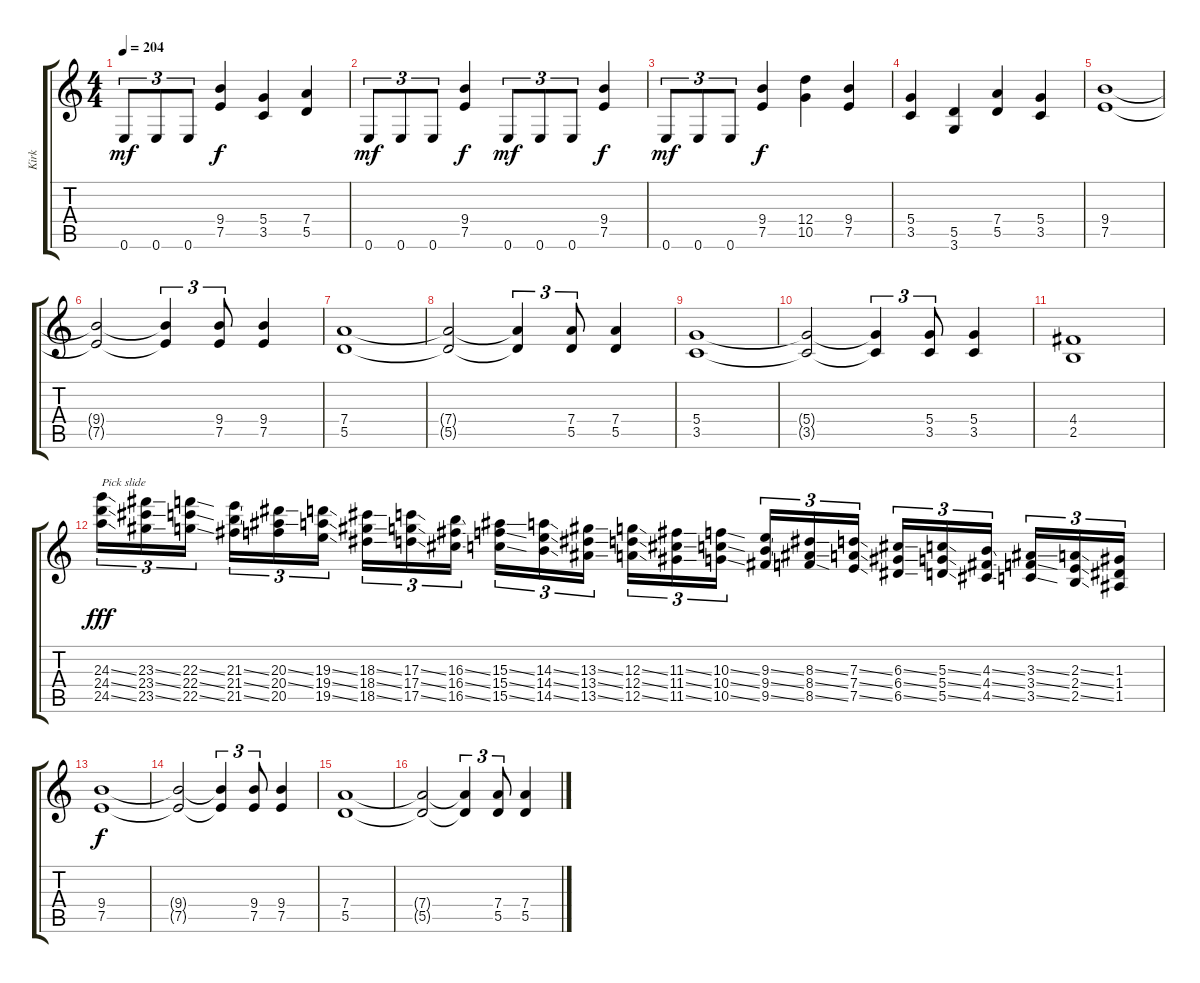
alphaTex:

\track ("Kirk" "Kirk") {instrument distortionguitar}
\staff {score tabs}
\tuning (E4 B3 G3 D3 A2 E2) {hide}
\ts (4 4)
\tempo 204
\clef g2
\ks c
0.6.8{tu (3 2) dy mf} 0.6.8{tu (3 2)} 0.6.8{tu (3 2)} (9.4 7.5).4{dy f} (5.4 3.5).4 (7.4 5.5).4 |
0.6.8{tu (3 2) dy mf} 0.6.8{tu (3 2)} 0.6.8{tu (3 2)} (9.4 7.5).4{dy f} 0.6.8{tu (3 2) dy mf} 0.6.8{tu (3 2)} 0.6.8{tu (3 2)} (9.4 7.5).4{dy f} |
0.6.8{tu (3 2) dy mf} 0.6.8{tu (3 2)} 0.6.8{tu (3 2)} (9.4 7.5).4{dy f} (12.4 10.5).4 (9.4 7.5).4 |
(5.4 3.5).4 (5.5 3.6).4 (7.4 5.5).4 (5.4 3.5).4 |
(9.4 7.5).1 |
(9.4{t} 7.5{t}).2 (9.4{t} 7.5{t}).4{tu (3 2)} (9.4 7.5).8{tu (3 2)} (9.4 7.5).4 |
(7.4 5.5).1 |
(7.4{t} 5.5{t}).2 (7.4{t} 5.5{t}).4{tu (3 2)} (7.4 5.5).8{tu (3 2)} (7.4 5.5).4 |
(5.4 3.5).1 |
(5.4{t} 3.5{t}).2 (5.4{t} 3.5{t}).4{tu (3 2)} (5.4 3.5).8{tu (3 2)} (5.4 3.5).4 |
(4.4 2.5).1 |
(24.3{ss} 24.4{ss} 24.5{ss}).16{tu (3 2) txt "Pick slide" dy fff instrument guitarfretnoise} (23.3{ss} 23.4{ss} 23.5{ss}).16{tu (3 2)} (22.3{ss} 22.4{ss} 22.5{ss}).16{tu (3 2) beam splitsecondary} (21.3{ss} 21.4{ss} 21.5{ss}).16{tu (3 2)} (20.3{ss} 20.4{ss} 20.5).16{tu (3 2)} (19.3{ss} 19.4{ss} 19.5{ss}).16{tu (3 2)} (18.3{ss} 18.4{ss} 18.5{ss}).16{tu (3 2)} (17.3{ss} 17.4{ss} 17.5{ss}).16{tu (3 2)} (16.3{ss} 16.4{ss} 16.5{ss}).16{tu (3 2) beam splitsecondary} (15.3{ss} 15.4{ss} 15.5{ss}).16{tu (3 2)} (14.3{ss} 14.4{ss} 14.5{ss}).16{tu (3 2)} (13.3{ss} 13.4{ss} 13.5{ss}).16{tu (3 2)} (12.3{ss} 12.4{ss} 12.5{ss}).16{tu (3 2)} (11.3{ss} 11.4{ss} 11.5{ss}).16{tu (3 2)} (10.3{ss} 10.4{ss} 10.5{ss}).16{tu (3 2) beam splitsecondary} (9.3{ss} 9.4{ss} 9.5{ss}).16{tu (3 2)} (8.3{ss} 8.4{ss} 8.5{ss}).16{tu (3 2)} (7.3{ss} 7.4{ss} 7.5{ss}).16{tu (3 2)} (6.3{ss} 6.4{ss} 6.5{ss}).16{tu (3 2)} (5.3{ss} 5.4{ss} 5.5{ss}).16{tu (3 2)} (4.3{ss} 4.4{ss} 4.5{ss}).16{tu (3 2) beam splitsecondary} (3.3{ss} 3.4{ss} 3.5{ss}).16{tu (3 2)} (2.3{ss} 2.4{ss} 2.5{ss}).16{tu (3 2)} (1.3 1.4 1.5).16{tu (3 2)} |
(9.4 7.5).1{dy f instrument overdrivenguitar} |
(9.4{t} 7.5{t}).2 (9.4{t} 7.5{t}).4{tu (3 2)} (9.4 7.5).8{tu (3 2)} (9.4 7.5).4 |
(7.4 5.5).1 |
(7.4{t} 5.5{t}).2 (7.4{t} 5.5{t}).4{tu (3 2)} (7.4 5.5).8{tu (3 2)} (7.4 5.5).4
